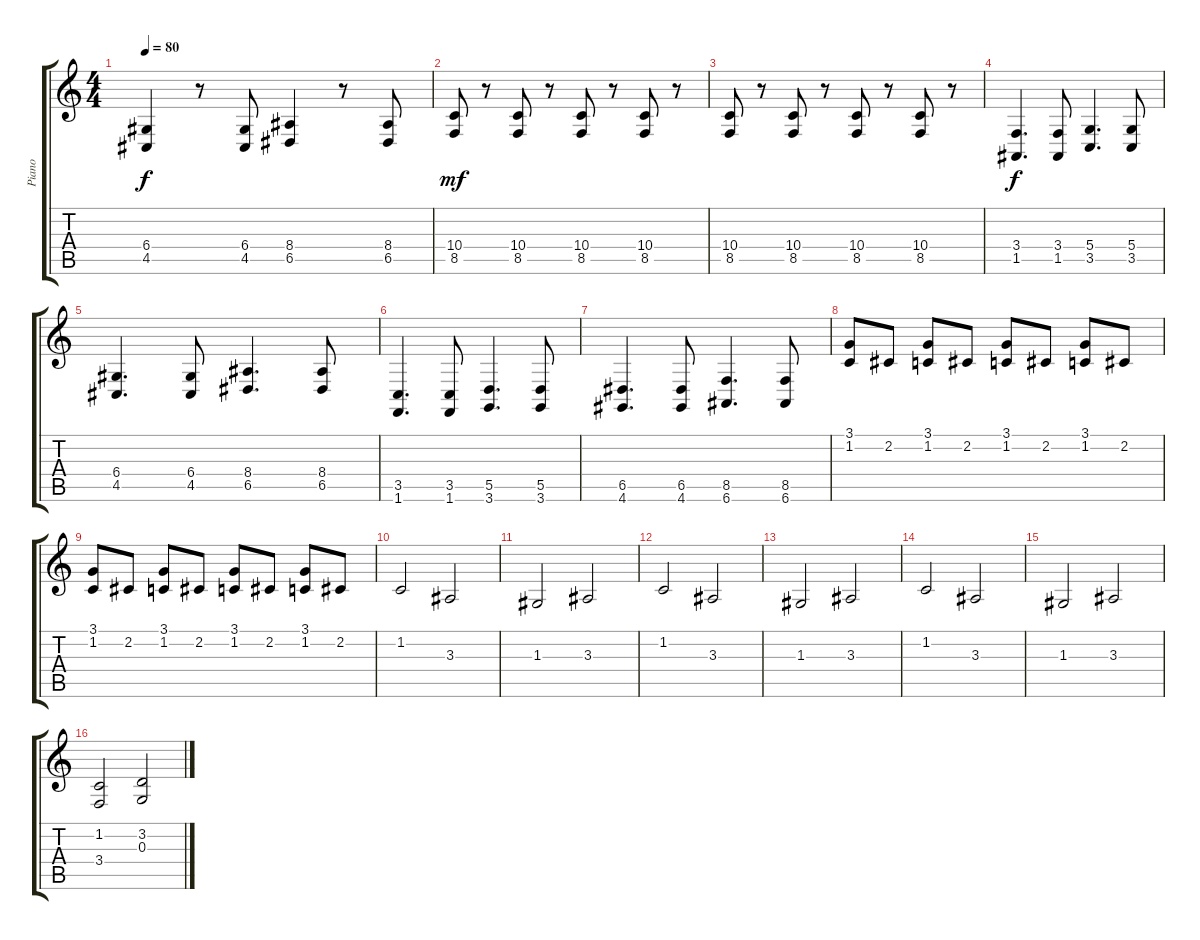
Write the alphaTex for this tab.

\track ("Piano" "Piano") {instrument acousticgrandpiano}
\staff {score tabs}
\tuning (E4 B3 G3 D3 A2 E2) {hide}
\ts (4 4)
\tempo 80
\clef g2
\ks c
(6.4 4.5).4{dy f} r.8 (6.4 4.5).8 (8.4 6.5).4 r.8 (8.4 6.5).8 |
(10.4 8.5).8{dy mf} r.8 (10.4 8.5).8 r.8 (10.4 8.5).8 r.8 (10.4 8.5).8 r.8 |
(10.4 8.5).8 r.8 (10.4 8.5).8 r.8 (10.4 8.5).8 r.8 (10.4 8.5).8 r.8 |
(3.4 1.5).4{d dy f} (3.4 1.5).8 (5.4 3.5).4{d} (5.4 3.5).8 |
(6.4 4.5).4{d} (6.4 4.5).8 (8.4 6.5).4{d} (8.4 6.5).8 |
(3.5 1.6).4{d} (3.5 1.6).8 (5.5 3.6).4{d} (5.5 3.6).8 |
(6.5 4.6).4{d} (6.5 4.6).8 (8.5 6.6).4{d} (8.5 6.6).8 |
(3.1 1.2).8 2.2.8 (3.1 1.2).8 2.2.8 (3.1 1.2).8 2.2.8 (3.1 1.2).8 2.2.8 |
(3.1 1.2).8 2.2.8 (3.1 1.2).8 2.2.8 (3.1 1.2).8 2.2.8 (3.1 1.2).8 2.2.8 |
1.2.2 3.3.2 |
1.3.2 3.3.2 |
1.2.2 3.3.2 |
1.3.2 3.3.2 |
1.2.2 3.3.2 |
1.3.2 3.3.2 |
(1.2 3.4).2 (3.2 0.3).2
